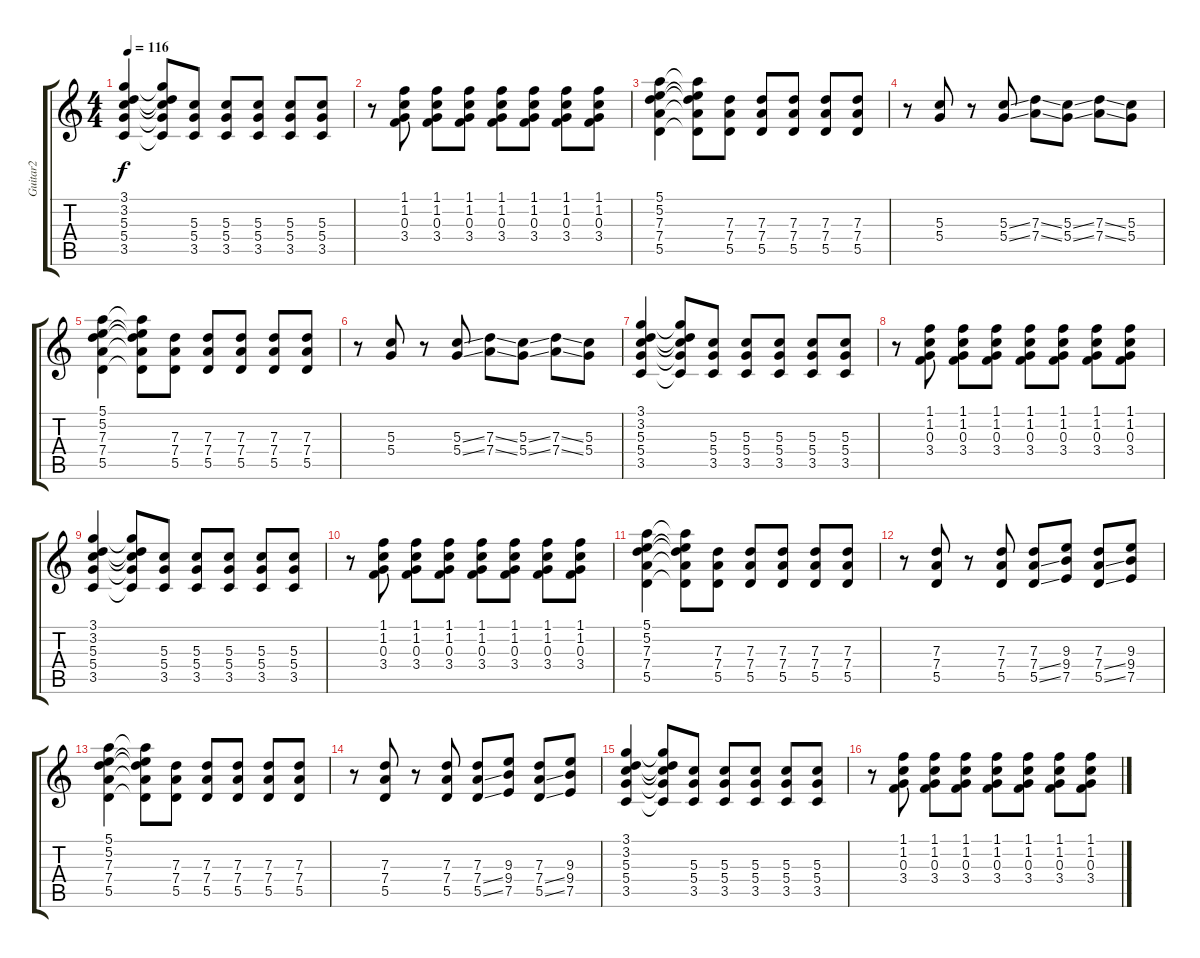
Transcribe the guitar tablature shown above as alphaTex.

\track ("Guitar2" "Guitar2") {instrument overdrivenguitar}
\staff {score tabs}
\tuning (E4 B3 G3 D3 A2 E2) {hide}
\ts (4 4)
\tempo 116
\clef g2
\ks c
(3.1 3.2 5.3 5.4 3.5).4{dy f} (3.1{t} 3.2{t} 5.3{t} 5.4{t} 3.5{t}).8 (5.3 5.4 3.5).8 (5.3 5.4 3.5).8 (5.3 5.4 3.5).8 (5.3 5.4 3.5).8 (5.3 5.4 3.5).8 |
r.8 (1.1 1.2 0.3 3.4).8 (1.1 1.2 0.3 3.4).8 (1.1 1.2 0.3 3.4).8 (1.1 1.2 0.3 3.4).8 (1.1 1.2 0.3 3.4).8 (1.1 1.2 0.3 3.4).8 (1.1 1.2 0.3 3.4).8 |
(5.1 5.2 7.3 7.4 5.5).4 (5.1{t} 5.2{t} 7.3{t} 7.4{t} 5.5{t}).8 (7.3 7.4 5.5).8 (7.3 7.4 5.5).8 (7.3 7.4 5.5).8 (7.3 7.4 5.5).8 (7.3 7.4 5.5).8 |
r.8 (5.3 5.4).8 r.8 (5.3{ss} 5.4{ss}).8 (7.3{ss} 7.4{ss}).8 (5.3{ss} 5.4{ss}).8 (7.3{ss} 7.4{ss}).8 (5.3 5.4).8 |
(5.1 5.2 7.3 7.4 5.5).4 (5.1{t} 5.2{t} 7.3{t} 7.4{t} 5.5{t}).8 (7.3 7.4 5.5).8 (7.3 7.4 5.5).8 (7.3 7.4 5.5).8 (7.3 7.4 5.5).8 (7.3 7.4 5.5).8 |
r.8 (5.3 5.4).8 r.8 (5.3{ss} 5.4{ss}).8 (7.3{ss} 7.4{ss}).8 (5.3{ss} 5.4{ss}).8 (7.3{ss} 7.4{ss}).8 (5.3 5.4).8 |
(3.1 3.2 5.3 5.4 3.5).4 (3.1{t} 3.2{t} 5.3{t} 5.4{t} 3.5{t}).8 (5.3 5.4 3.5).8 (5.3 5.4 3.5).8 (5.3 5.4 3.5).8 (5.3 5.4 3.5).8 (5.3 5.4 3.5).8 |
r.8 (1.1 1.2 0.3 3.4).8 (1.1 1.2 0.3 3.4).8 (1.1 1.2 0.3 3.4).8 (1.1 1.2 0.3 3.4).8 (1.1 1.2 0.3 3.4).8 (1.1 1.2 0.3 3.4).8 (1.1 1.2 0.3 3.4).8 |
(3.1 3.2 5.3 5.4 3.5).4 (3.1{t} 3.2{t} 5.3{t} 5.4{t} 3.5{t}).8 (5.3 5.4 3.5).8 (5.3 5.4 3.5).8 (5.3 5.4 3.5).8 (5.3 5.4 3.5).8 (5.3 5.4 3.5).8 |
r.8 (1.1 1.2 0.3 3.4).8 (1.1 1.2 0.3 3.4).8 (1.1 1.2 0.3 3.4).8 (1.1 1.2 0.3 3.4).8 (1.1 1.2 0.3 3.4).8 (1.1 1.2 0.3 3.4).8 (1.1 1.2 0.3 3.4).8 |
(5.1 5.2 7.3 7.4 5.5).4 (5.1{t} 5.2{t} 7.3{t} 7.4{t} 5.5{t}).8 (7.3 7.4 5.5).8 (7.3 7.4 5.5).8 (7.3 7.4 5.5).8 (7.3 7.4 5.5).8 (7.3 7.4 5.5).8 |
r.8 (7.3 7.4 5.5).8 r.8 (7.3 7.4 5.5).8 (7.3 7.4{ss} 5.5{ss}).8 (9.3 9.4 7.5).8 (7.3 7.4{ss} 5.5{ss}).8 (9.3 9.4 7.5).8 |
(5.1 5.2 7.3 7.4 5.5).4 (5.1{t} 5.2{t} 7.3{t} 7.4{t} 5.5{t}).8 (7.3 7.4 5.5).8 (7.3 7.4 5.5).8 (7.3 7.4 5.5).8 (7.3 7.4 5.5).8 (7.3 7.4 5.5).8 |
r.8 (7.3 7.4 5.5).8 r.8 (7.3 7.4 5.5).8 (7.3 7.4{ss} 5.5{ss}).8 (9.3 9.4 7.5).8 (7.3 7.4{ss} 5.5{ss}).8 (9.3 9.4 7.5).8 |
(3.1 3.2 5.3 5.4 3.5).4 (3.1{t} 3.2{t} 5.3{t} 5.4{t} 3.5{t}).8 (5.3 5.4 3.5).8 (5.3 5.4 3.5).8 (5.3 5.4 3.5).8 (5.3 5.4 3.5).8 (5.3 5.4 3.5).8 |
r.8 (1.1 1.2 0.3 3.4).8 (1.1 1.2 0.3 3.4).8 (1.1 1.2 0.3 3.4).8 (1.1 1.2 0.3 3.4).8 (1.1 1.2 0.3 3.4).8 (1.1 1.2 0.3 3.4).8 (1.1 1.2 0.3 3.4).8
